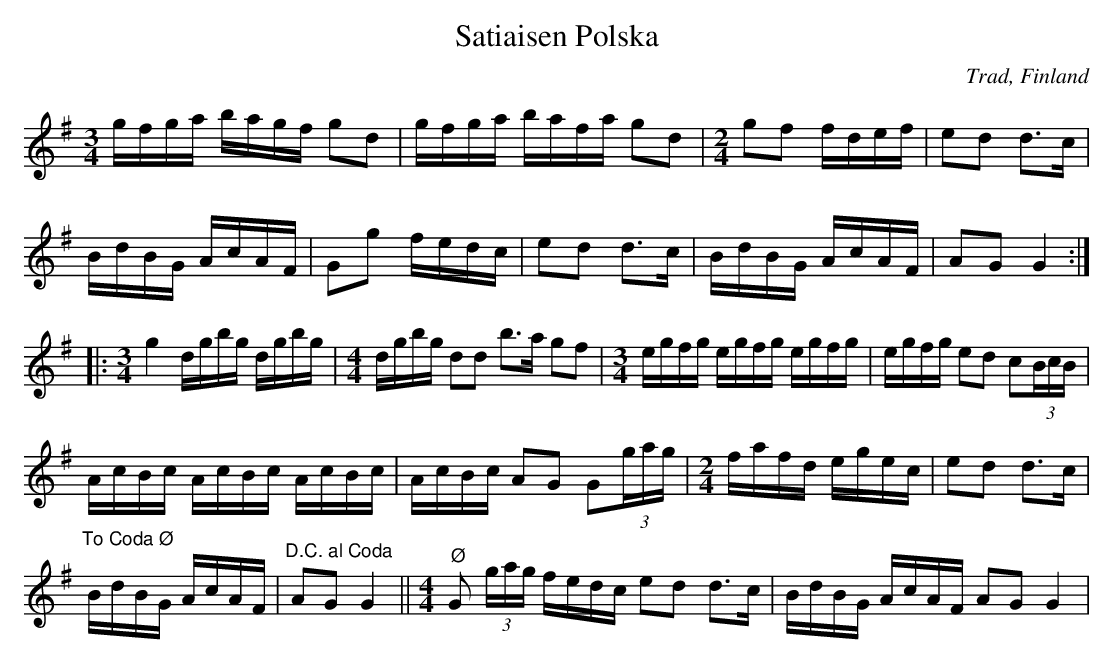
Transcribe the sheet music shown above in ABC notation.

X:1
T:Satiaisen Polska
Q:100
O:Trad, Finland
L:1/16
M:3/4
K:G
gfga bagf g2d2 | gfga bafa g2d2 |[M:2/4] g2f2 fdef | e2d2 d2>c2 |
 BdBG AcAF | G2g2 fedc | e2d2 d2>c2 | BdBG AcAF | A2G2 G4 ::
[M:3/4] g4 dgbg dgbg |[M:4/4] dgbg d2d2 b2>a2 g2f2 | [M:3/4] egfg egfg egfg | egfg e2d2 c2(3BcB |
 AcBc AcBc AcBc | AcBc A2G2 G2(3gag | [M:2/4] fafd egec | e2d2 d2>c2 | "^To Coda Ø"
BdBG AcAF |"^D.C. al Coda"  A2G2 G4 || [M:4/4]"^Ø" G2 (3gag fedc e2d2 d2>c2 | BdBG AcAF A2G2 G4 |
